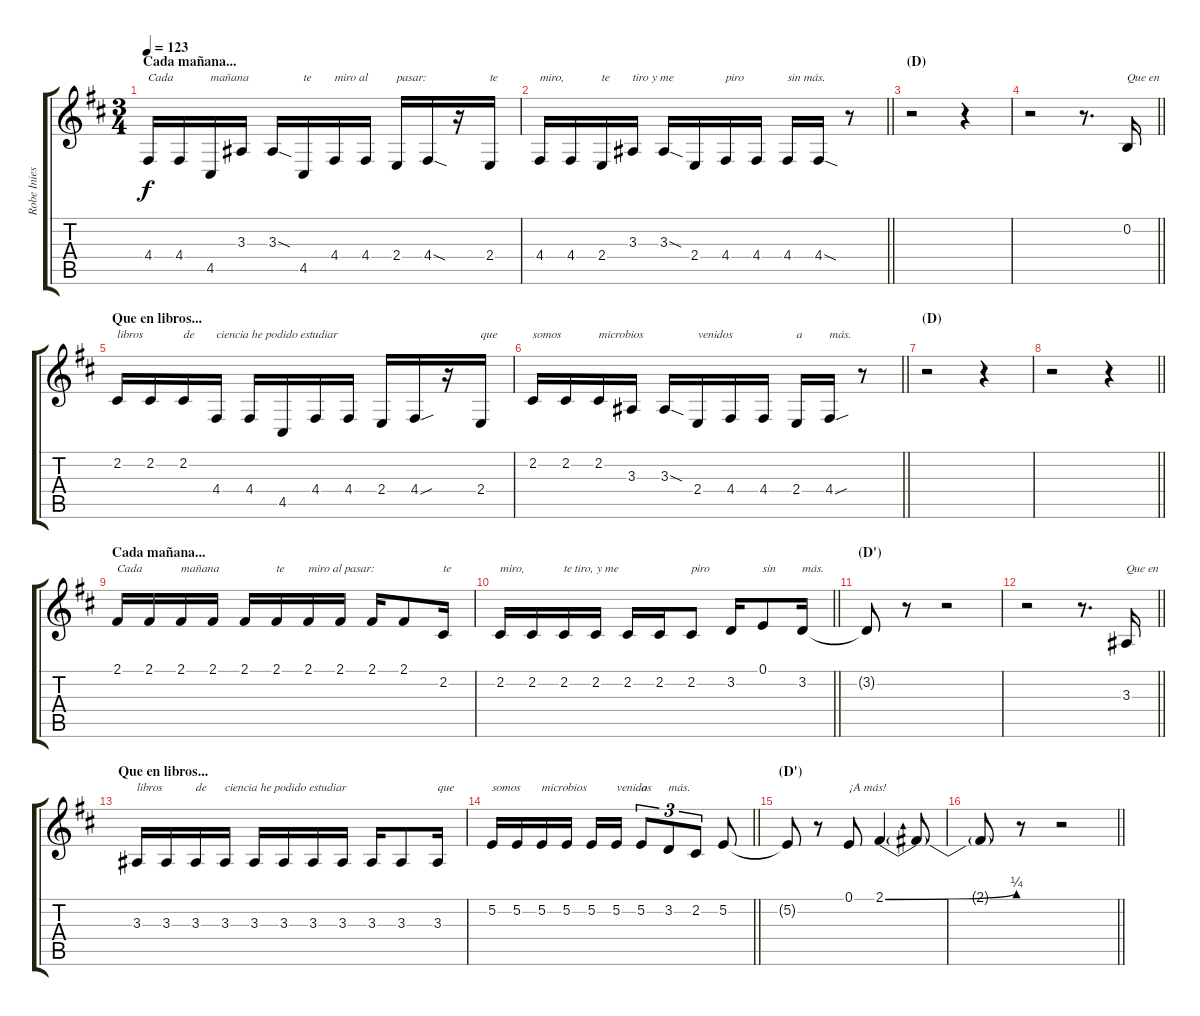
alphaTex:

\track ("Robe Iniesta - Voz" "Robe Inies") {instrument oboe}
\staff {score tabs}
\tuning (E4 B3 G3 D3 A2 E2) {hide}
\ts (3 4)
\section ("" "Cada mañana...")
\tempo 123
\clef g2
\ks bminor
4.4.16{txt "Cada" dy f} 4.4.16 4.5.16{txt "mañana"} 3.3.16 3.3{sod}.16 4.5.16{txt "te"} 4.4.16{txt "miro al"} 4.4.16 2.4.16{txt "pasar:"} 4.4{sod}.16 r.16 2.4.16{txt "te"} |
\barLineRight lightlight
4.4.16{txt "miro,"} 4.4.16 2.4.16{txt "te"} 3.3.16{txt "tiro y me"} 3.3{sod}.16 2.4.16 4.4.16{txt "piro"} 4.4.16 4.4.16{txt "sin más."} 4.4{sod}.16 r.8 |
\section ("" "(D)")
r.2 r.4 |
\barLineRight lightlight
r.2 r.8{d} 0.2.16{txt "Que en"} |
\section ("" "Que en libros...")
2.2.16{txt "libros"} 2.2.16 2.2.16{txt "de"} 4.4.16{txt "ciencia he podido estudiar"} 4.4.16 4.5.16 4.4.16 4.4.16 2.4.16 4.4{sou}.16 r.16 2.4.16{txt "que"} |
\barLineRight lightlight
2.2.16{txt "somos"} 2.2.16 2.2.16{txt "microbios"} 3.3.16 3.3{sod}.16 2.4.16{txt "venidos"} 4.4.16 4.4.16 2.4.16{txt "a"} 4.4{sou}.16{txt "más."} r.8 |
\section ("" "(D)")
r.2 r.4 |
\barLineRight lightlight
r.2 r.4 |
\section ("" "Cada mañana...")
2.1.16{txt "Cada"} 2.1.16 2.1.16{txt "mañana"} 2.1.16 2.1.16 2.1.16{txt "te"} 2.1.16{txt "miro al pasar:"} 2.1.16 2.1.16 2.1.8 2.2.16{txt "te"} |
\barLineRight lightlight
2.2.16{txt "miro,"} 2.2.16 2.2.16{txt "te tiro, y me"} 2.2.16 2.2.16 2.2.16 2.2.8{txt "piro"} 3.2.16 0.1.8{txt "sin"} 3.2.16{txt "más."} |
\section ("" "(D')")
3.2{t}.8 r.8 r.2 |
\barLineRight lightlight
r.2 r.8{d} 3.3.16{txt "Que en"} |
\section ("" "Que en libros...")
3.3.16{txt "libros"} 3.3.16 3.3.16{txt "de"} 3.3.16{txt "ciencia he podido estudiar"} 3.3.16 3.3.16 3.3.16 3.3.16 3.3.16 3.3.8 3.3.16{txt "que"} |
\barLineRight lightlight
5.2.16{txt "somos"} 5.2.16 5.2.16{txt "microbios"} 5.2.16 5.2.16 5.2.16{txt "venidos"} 5.2.8{tu (3 2) txt "a"} 3.2.8{tu (3 2) txt "más."} 2.2.8{tu (3 2)} 5.2.8 |
\section ("" "(D')")
5.2{t}.8 r.8 0.1.8{txt "¡A más!"} 2.1{be (bend 0 0 60 1)}.4 2.1{t}.8 |
\barLineRight lightlight
2.1{t}.8 r.8 r.2
